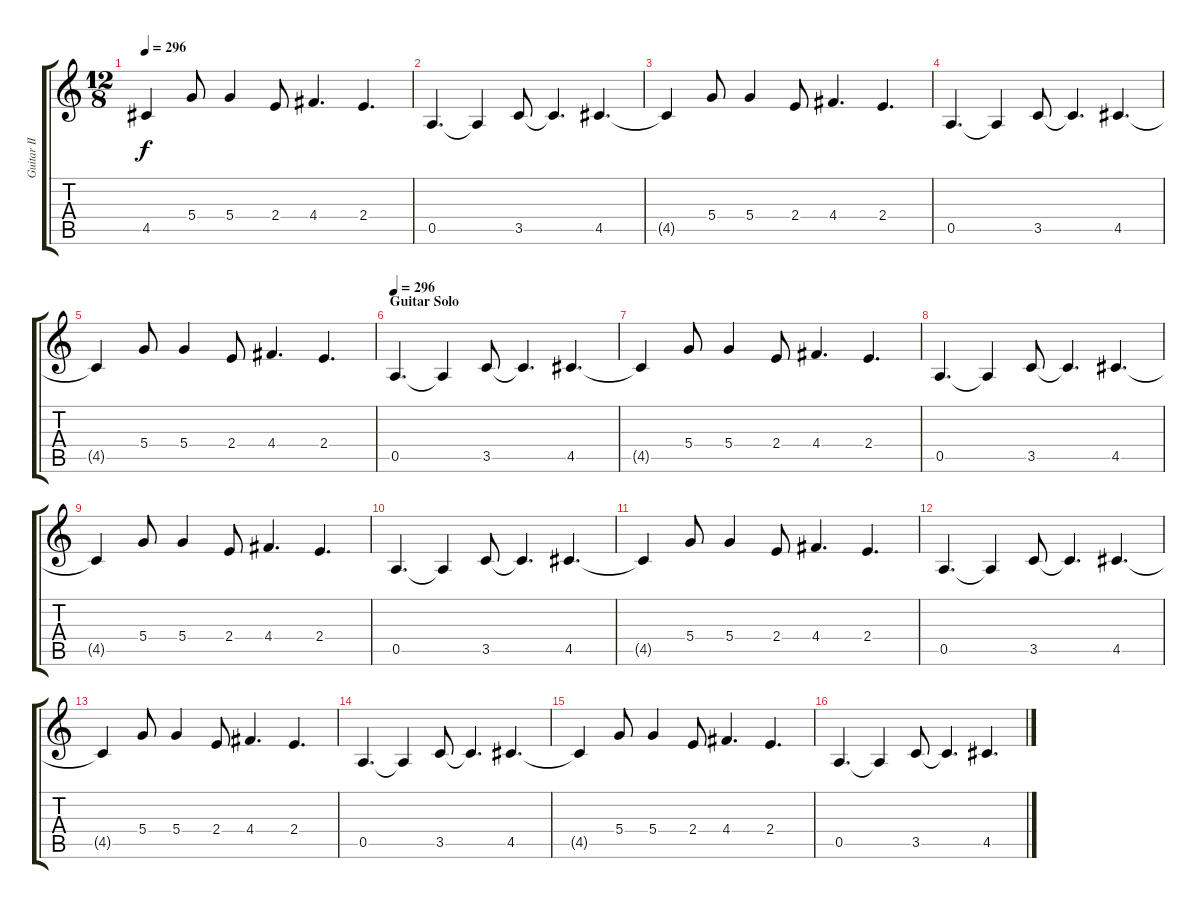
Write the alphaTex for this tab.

\track ("Guitar II" "Guitar II") {instrument overdrivenguitar}
\staff {score tabs}
\tuning (E4 B3 G3 D3 A2 E2) {hide}
\ts (12 8)
\tempo 296
\clef g2
\ks c
4.5{t}.4{dy f} 5.4.8 5.4.4 2.4.8 4.4.4{d} 2.4.4{d} |
0.5.4{d} 0.5{t}.4 3.5.8 3.5{t}.4{d} 4.5.4{d} |
4.5{t}.4 5.4.8 5.4.4 2.4.8 4.4.4{d} 2.4.4{d} |
0.5.4{d} 0.5{t}.4 3.5.8 3.5{t}.4{d} 4.5.4{d} |
4.5{t}.4 5.4.8 5.4.4 2.4.8 4.4.4{d} 2.4.4{d} |
\section ("" "Guitar Solo")
\tempo 296
0.5.4{d} 0.5{t}.4 3.5.8 3.5{t}.4{d} 4.5.4{d} |
4.5{t}.4 5.4.8 5.4.4 2.4.8 4.4.4{d} 2.4.4{d} |
0.5.4{d} 0.5{t}.4 3.5.8 3.5{t}.4{d} 4.5.4{d} |
4.5{t}.4 5.4.8 5.4.4 2.4.8 4.4.4{d} 2.4.4{d} |
0.5.4{d} 0.5{t}.4 3.5.8 3.5{t}.4{d} 4.5.4{d} |
4.5{t}.4 5.4.8 5.4.4 2.4.8 4.4.4{d} 2.4.4{d} |
0.5.4{d} 0.5{t}.4 3.5.8 3.5{t}.4{d} 4.5.4{d} |
4.5{t}.4 5.4.8 5.4.4 2.4.8 4.4.4{d} 2.4.4{d} |
0.5.4{d} 0.5{t}.4 3.5.8 3.5{t}.4{d} 4.5.4{d} |
4.5{t}.4 5.4.8 5.4.4 2.4.8 4.4.4{d} 2.4.4{d} |
0.5.4{d} 0.5{t}.4 3.5.8 3.5{t}.4{d} 4.5.4{d}
